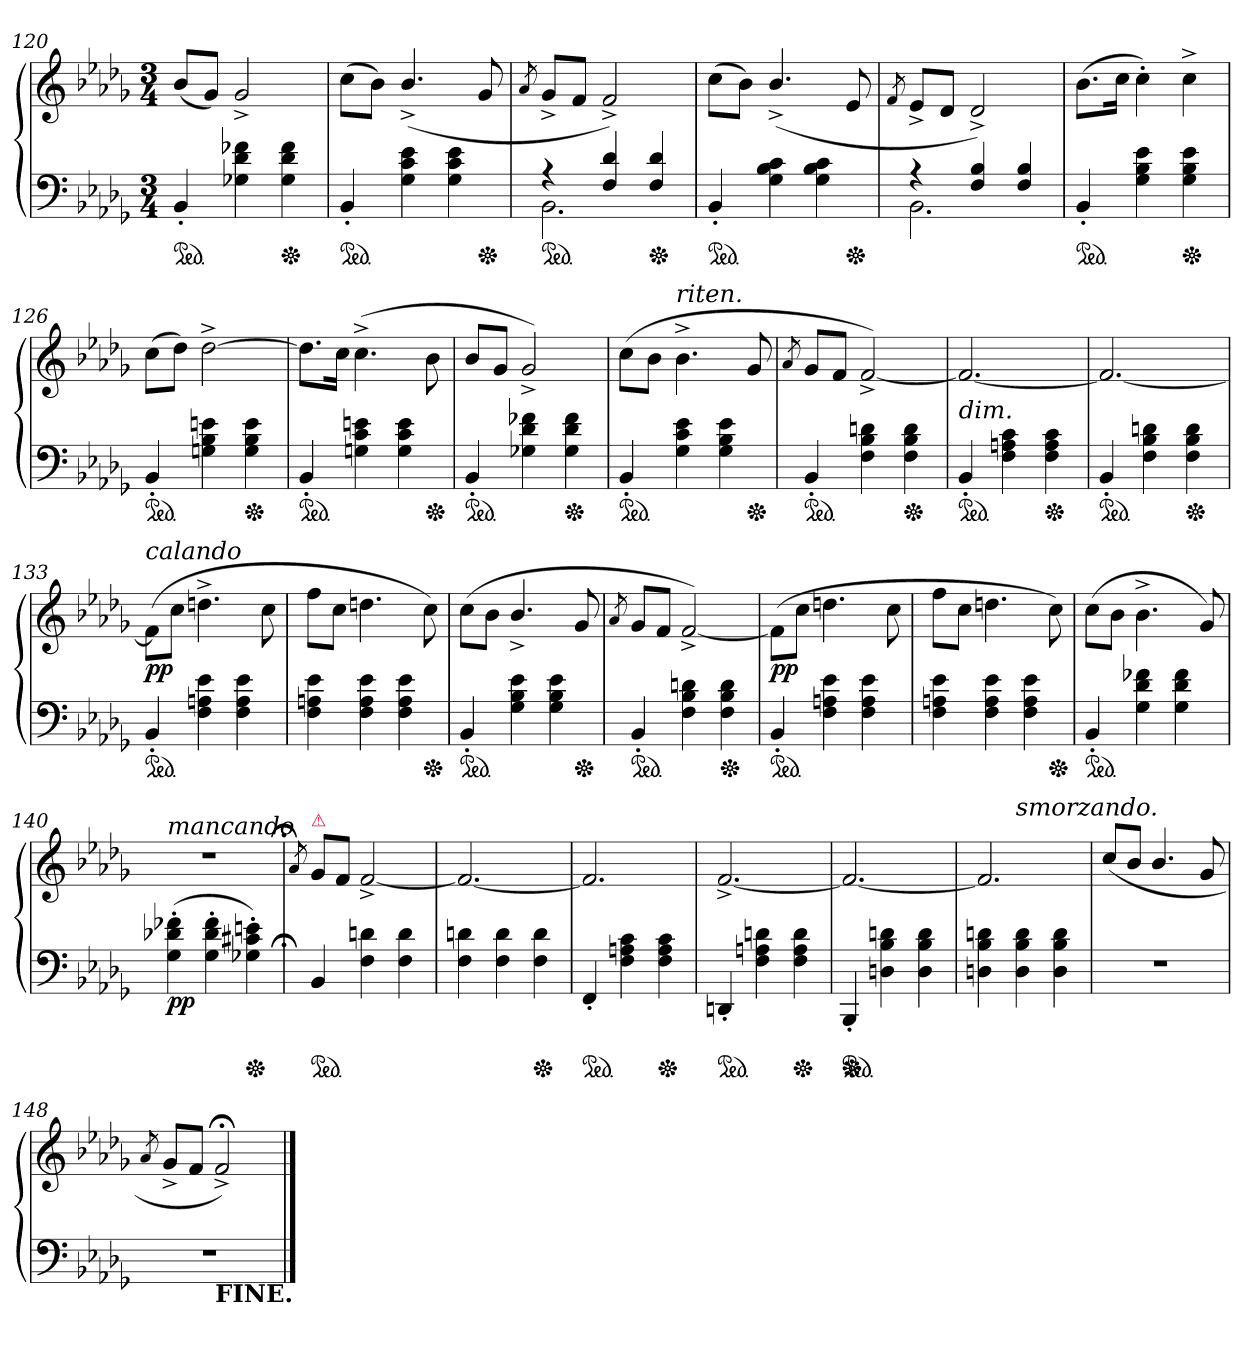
**kern	**kern	**dynam
*part1	*part1	*part1
*staff2	*staff1	*staff1/2
*clefF4	*clefG2	*
*k[b-e-a-d-g-]	*k[b-e-a-d-g-]	*
*M3/4	*M3/4	*
*ped	*	*
=120	=120	=120
4BB-'<	(8b-L	.
.	8g-J)	.
4G-X 4d- 4f-X	2g-^<	.
*Xped	*	*
4G- 4d- 4f-	.	.
=121	=121	=121
*ped	*	*
4BB-'<	(8ccL	.
.	8b-J)	.
4G- 4c 4e-	(>4.b-^</	.
4G- 4c 4e-	.	.
*Xped	*	*
.	8g-	.
=122	=122	=122
.	8qa-/	.
*^	*	*
*ped	*	*	*
4r	2.BB-	8g-^<L	.
.	.	8fJ	.
4F 4d-	.	2f^<)	.
*Xped	*	*	*
4F 4d-	.	.	.
*v	*v	*	*
=123	=123	=123
*ped	*	*
4BB-'<	(8ccL	.
.	8b-J)	.
4G- 4B- 4c	(>4.b-^</	.
4G- 4B- 4c	.	.
*Xped	*	*
.	8e-	.
=124	=124	=124
.	8qf/	.
*^	*	*
4r	2.BB-	8e-^<L	.
.	.	8d-J	.
4F 4B-	.	2d-^<)	.
4F 4B-	.	.	.
*v	*v	*	*
=125	=125	=125
*ped	*	*
4BB-'<	(8.b-L	.
.	16ccJk	.
4G- 4B- 4e-	4cc'>)	.
*Xped	*	*
4G- 4B- 4e-	4cc^>	.
=126	=126	=126
*ped	*	*
4BB-'<	(8ccL	.
.	8dd-J)	.
4Gn 4B- 4en	[2dd-^>	.
*Xped	*	*
4G 4B- 4e	.	.
=127	=127	=127
*ped	*	*
4BB-'<	8.dd-L]	.
.	16ccJk	.
4Gn 4c 4en	(4.cc^>	.
4G 4c 4e	.	.
*Xped	*	*
.	8b-	.
=128	=128	=128
*ped	*	*
4BB-'<	8b-L	.
.	8g-J	.
4G-X 4d- 4f-X	2g-^<)	.
*Xped	*	*
4G- 4d- 4f-	.	.
=129	=129	=129
*ped	*	*
4BB-'<	(>8ccL	.
.	8b-J	.
!	!LO:TX:a:i:t=riten.	!
4G- 4c 4e-	4.b-^<	.
4G- 4B- 4e-	.	.
*Xped	*	*
.	8g-	.
=130	=130	=130
.	8qa-/	.
*ped	*	*
4BB-'<	8g-L	.
.	8fJ	.
4F 4B- 4dn	[2f^<)	.
*Xped	*	*
4F 4B- 4d	.	.
=131	=131	=131
!	!LO:TX:c:i:t=dim.	!
*ped	*	*
4BB-'<	2.f_	.
4F 4An 4c	.	.
*Xped	*	*
4F 4A 4c	.	.
=132	=132	=132
*ped	*	*
4BB-'<	2.f_	.
4F 4B- 4dn	.	.
*Xped	*	*
4F 4B- 4d	.	.
=133	=133	=133
!	!LO:TX:a:i:t=calando	!
*ped	*	*
4BB-'<	(8f\L]	pp
.	8ccJ	.
4F 4An 4e-	4.ddn^<	.
4F 4A 4e-	.	.
.	8cc	.
=134	=134	=134
4F 4An 4e-	8ffL	.
.	8ccJ	.
4F 4A 4e-	4.ddn	.
4F 4A 4e-	.	.
*Xped	*	*
.	8cc)	.
=135	=135	=135
*ped	*	*
4BB-'<	(>8ccL	.
.	8b-J	.
4G- 4B- 4e-	4.b-^</	.
4G- 4B- 4e-	.	.
*Xped	*	*
.	8g-	.
=136	=136	=136
.	8qa-/	.
*ped	*	*
4BB-'<	8g-L	.
.	8fJ	.
4F 4B- 4dn	[2f^<)	.
*Xped	*	*
4F 4B- 4d	.	.
=137	=137	=137
*ped	*	*
4BB-'<	(8f\L]	pp
.	8ccJ	.
4F 4An 4e-	4.ddn	.
4F 4A 4e-	.	.
.	8cc	.
=138	=138	=138
4F 4An 4e-	8ffL	.
.	8ccJ	.
4F 4A 4e-	4.ddn	.
4F 4A 4e-	.	.
*Xped	*	*
.	8cc)	.
=139	=139	=139
*ped	*	*
4BB-'<	(8ccL	.
.	8b-J	.
4G- 4d- 4f-X	4.b-^<	.
4G- 4d- 4f-	.	.
.	8g-)	.
=140	=140	=140
!	!LO:TX:a:i:t=mancando	!
!	!	!LO:DY:b=2
(>4G-'> 4d-X'> 4f-X'>	2.r	pp
4G-'> 4d-'> 4f-'>	.	.
*Xped	*	*
4G-X'> 4c#X'> 4en'>)	.	.
=141;	=141;	=141;
.	8qa-/	.
!	!LO:TX:a:i:color=crimson:t=⚠	!
*ped	*	*
4BB-	8g-L	.
.	8fJ	.
4F 4dn	[2f^<	.
4F 4d	.	.
=142	=142	=142
4F 4dn	2.f_	.
4F 4d	.	.
*Xped	*	*
4F 4d	.	.
=143	=143	=143
*ped	*	*
4FF'<	2.f]	.
4F 4An 4c	.	.
*Xped	*	*
4F 4A 4c	.	.
=144	=144	=144
*ped	*	*
4DDn'<	[2.f^>	.
4F 4An 4dn	.	.
*Xped	*	*
4F 4A 4d	.	.
=145	=145	=145
*ped	*	*
*Xped	*	*
4BBB-'<	2.f_	.
4Dn 4B- 4dn	.	.
4D 4B- 4d	.	.
=146	=146	=146
*	*^	*
4Dn 4B- 4dn	2.f]	4ryy	.
!	!	!LO:TX:a:i:t=smorzando.	!
4D 4B- 4d	.	2ryy	.
4D 4B- 4d	.	.	.
*	*v	*v	*
=147	=147	=147
2.r	(<8cc/L	.
.	8b-J	.
.	4.b-/	.
.	8g-	.
=148	=148	=148
.	8qa-/	.
*^	*	*
2.r	4ryy	8g-^<L	.
.	.	8fJ	.
!	!LO:TX:b:B:t=FINE.	!	!
.	2ryy	2f;<^<)	.
*v	*v	*	*
==	==	==
*-	*-	*-
